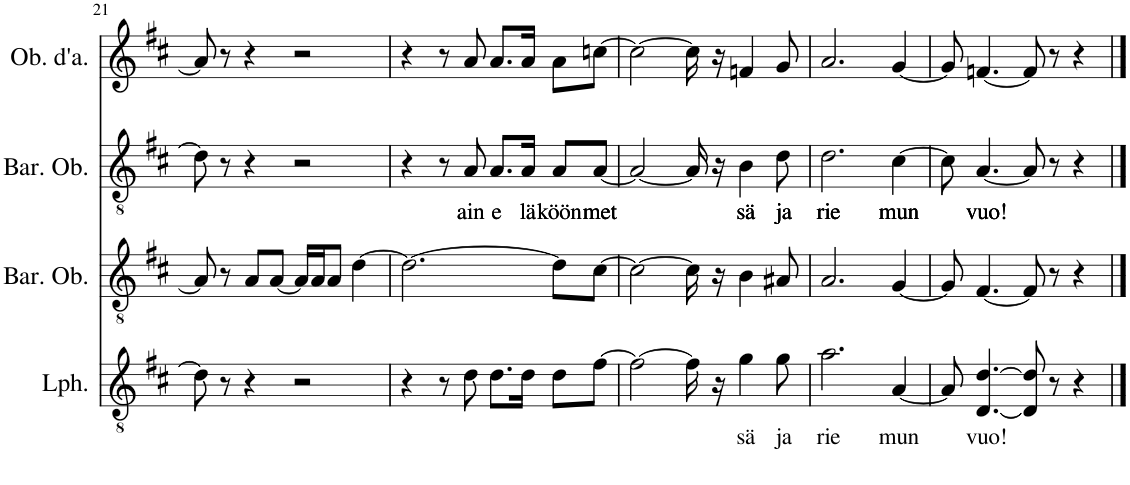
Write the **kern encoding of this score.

**kern	**text	**kern	**kern	**text	**kern
*part4	*part4	*part3	*part2	*part2	*part1
*staff4	*staff4	*staff3	*staff2	*staff2	*staff1
*I"Lupophone, Bass II	*	*I"Baritone Oboe, Bass I	*I"Baritone Oboe, Tenor II	*	*I"Oboe d'amore, Tenor I
*I'Lph.	*	*I'Bar. Ob.	*I'Bar. Ob.	*	*I'Ob. d'a.
!!LO:PB:g=z
*clefGv2	*	*clefGv2	*clefGv2	*	*clefG2
*Trd7c12	*	*	*	*	*Trd2c3
*k[f#c#]	*	*k[f#c#]	*k[f#c#]	*	*k[f#c#]
*M4/4	*	*M4/4	*M4/4	*	*M4/4
=21	=21	=21	=21	=21	=21
8d\]	.	8A/]	8d\]	.	8a/]
8r	.	8r	8r	.	8r
4r	.	8A/L	4r	.	4r
.	.	[8A/J	.	.	.
2r	.	16A/LL]	2r	.	2r
.	.	16A/J	.	.	.
.	.	8A/J	.	.	.
.	.	[4d\	.	.	.
=22	=22	=22	=22	=22	=22
4r	.	2.d\_	4r	.	4r
8r	.	.	8r	.	8r
!	!	!	!	!LO:LY:b	!
8d\	.	.	8A/	ain	8a/
!	!	!	!	!LO:LY:b	!
8.d\L	.	.	8.A/L	e	8.a/L
!	!	!	!	!LO:LY:b	!
16d\Jk	.	.	16A/Jk	lä	16a/Jk
!	!	!	!	!LO:LY:b	!
8d\L	.	8d\L]	8A/L	köön	8a\L
!	!	!	!	!LO:LY:b	!
[8f#\J	.	[8c#\J	[8A/J	met	[8ccn\J
=23	=23	=23	=23	=23	=23
2f#\_	.	2c#\_	2A/_	.	2cc\_
16f#\]	.	16c#\]	16A/]	.	16cc\]
16r	.	16r	16r	.	16r
!	!LO:LY:b	!	!	!LO:LY:b	!
4g\	sä	4B\	4B\	sä	4fn/
!	!LO:LY:b	!	!	!LO:LY:b	!
8g\	ja	8A#X/	8d\	ja	8g/
=24	=24	=24	=24	=24	=24
!	!LO:LY:b	!	!	!LO:LY:b	!
2.a\	rie	2.A/	2.d\	rie	2.a/
!	!LO:LY:b	!	!	!LO:LY:b	!
[4A/	mun	[4G/	[4c#\	mun	[4g/
=25	=25	=25	=25	=25	=25
8A/]	.	8G/]	8c#\]	.	8g/]
!	!LO:LY:b	!	!	!LO:LY:b	!
[4.D/ [4.d/	vuo!	[4.F#/	[4.A/	vuo!	[4.fn/
8D/] 8d/]	.	8F#/]	8A/]	.	8f/]
8r	.	8r	8r	.	8r
4r	.	4r	4r	.	4r
==	==	==	==	==	==
*-	*-	*-	*-	*-	*-
